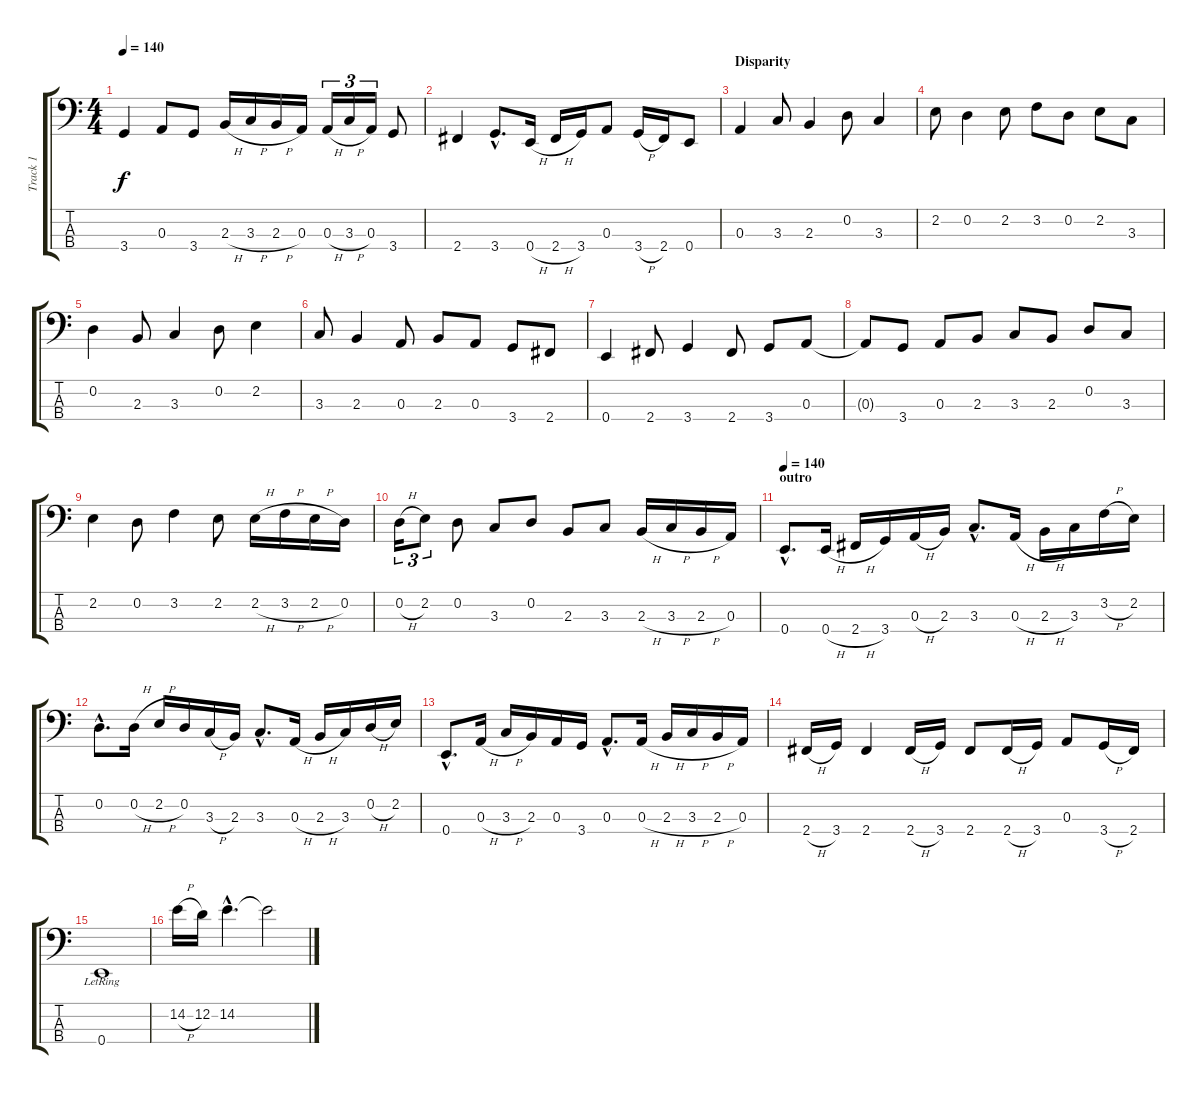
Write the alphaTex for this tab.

\track ("Track 1" "Track 1") {instrument electricbasspick}
\staff {score tabs}
\tuning (G2 D2 A1 E1) {hide}
\ts (4 4)
\tempo 140
\clef f4
\ks c
3.4.4{dy f} 0.3.8 3.4.8 2.3{h}.16 3.3{h}.16 2.3{h}.16 0.3.16 0.3{h}.16{tu (3 2)} 3.3{h}.16{tu (3 2)} 0.3.16{tu (3 2)} 3.4.8 |
2.4.4 3.4{hac}.8{d} 0.4{h}.16 2.4{h}.16 3.4.16 0.3.8 3.4{h}.16 2.4.16 0.4.8 |
\section ("" "Disparity")
0.3.4 3.3.8 2.3.4 0.2.8 3.3.4 |
2.2.8 0.2.4 2.2.8 3.2.8 0.2.8 2.2.8 3.3.8 |
0.2.4 2.3.8 3.3.4 0.2.8 2.2.4 |
3.3.8 2.3.4 0.3.8 2.3.8 0.3.8 3.4.8 2.4.8 |
0.4.4 2.4.8 3.4.4 2.4.8 3.4.8 0.3.8 |
0.3{t}.8 3.4.8 0.3.8 2.3.8 3.3.8 2.3.8 0.2.8 3.3.8 |
2.2.4 0.2.8 3.2.4 2.2.8 2.2{h}.16 3.2{h}.16 2.2{h}.16 0.2.16 |
0.2{h}.16{tu (3 2)} 2.2.8{tu (3 2)} 0.2.8 3.3.8 0.2.8 2.3.8 3.3.8 2.3{h}.16 3.3{h}.16 2.3{h}.16 0.3.16 |
\section ("" "outro")
\tempo 140
0.4{hac}.8{d} 0.4{h}.16 2.4{h}.16 3.4.16 0.3{h}.16 2.3.16 3.3{hac}.8{d} 0.3{h}.16 2.3{h}.16 3.3.16 3.2{h}.16 2.2.16 |
0.2{hac}.8{d} 0.2{h}.16 2.2{h}.16 0.2.16 3.3{h}.16 2.3.16 3.3{hac}.8{d} 0.3{h}.16 2.3{h}.16 3.3.16 0.2{h}.16 2.2.16 |
0.4{hac}.8{d} 0.3{h}.16 3.3{h}.16 2.3.16 0.3.16 3.4.16 0.3{hac}.8{d} 0.3{h}.16 2.3{h}.16 3.3{h}.16 2.3{h}.16 0.3.16 |
2.4{h}.16 3.4.16 2.4.4 2.4{h}.16 3.4.16 2.4.8 2.4{h}.16 3.4.16 0.3.8 3.4{h}.16 2.4.16 |
0.4{lr}.1 |
14.2{h}.16 12.2.16 14.2{hac}.4{d} 14.2{t}.2
